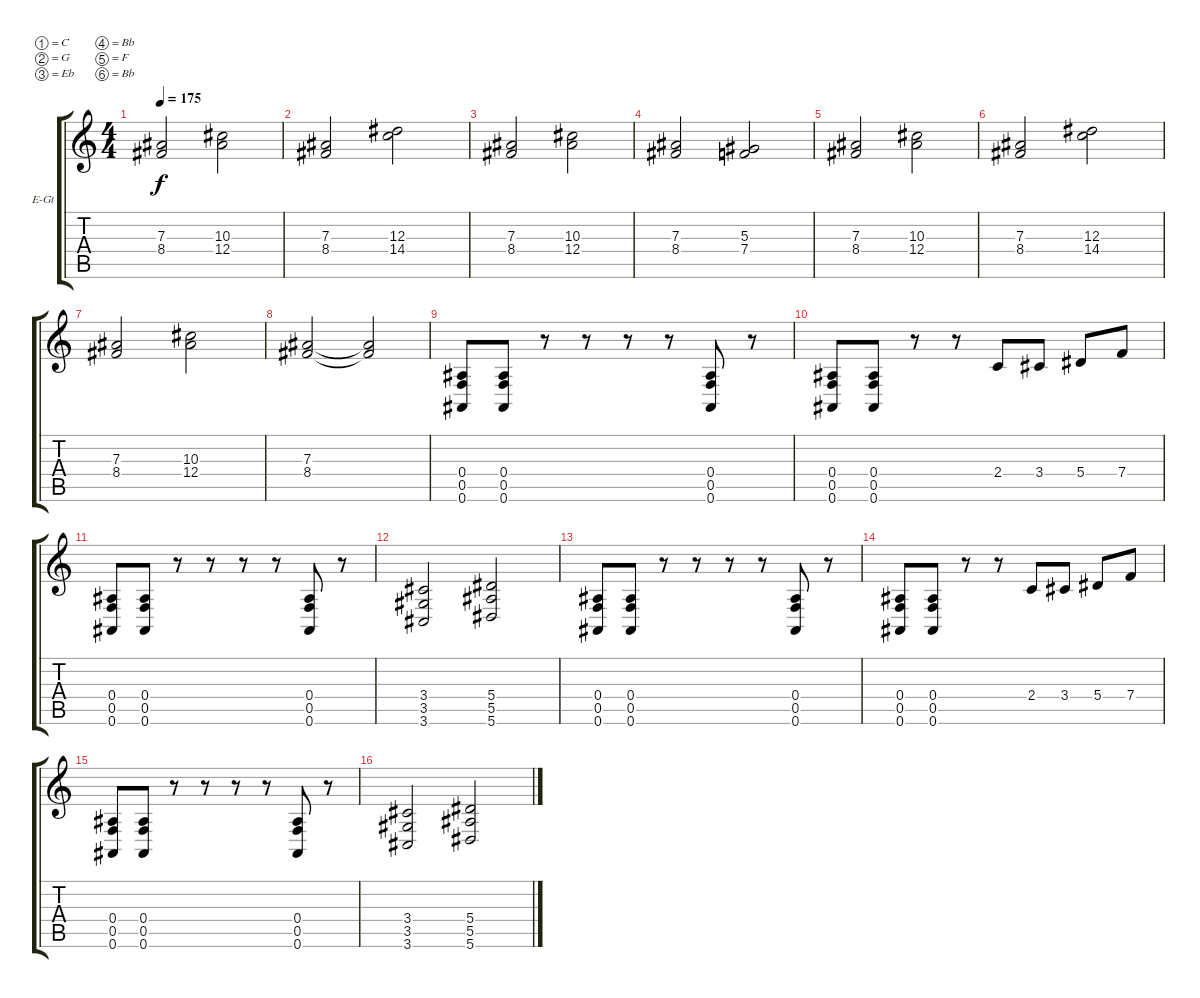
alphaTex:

\bracketExtendMode groupsimilarinstruments
\firstSystemTrackNameOrientation horizontal
\otherSystemsTrackNameOrientation horizontal
\track ("Piste 2" "E-Gt") {instrument distortionguitar}
\staff {score tabs}
\tuning (C4 G3 Eb3 Bb2 F2 Bb1)
\ts (4 4)
\tempo 175
\clef g2
\ks c
(7.3 8.4).2{dy f} (10.3 12.4).2 |
(7.3 8.4).2 (12.3 14.4).2 |
(7.3 8.4).2 (10.3 12.4).2 |
(7.3 8.4).2 (5.3 7.4).2 |
(7.3 8.4).2 (10.3 12.4).2 |
(7.3 8.4).2 (12.3 14.4).2 |
(7.3 8.4).2 (10.3 12.4).2 |
(7.3 8.4).2 (7.3{t} 8.4{t}).2 |
(0.4 0.5 0.6).8 (0.4 0.5 0.6).8 r.8 r.8 r.8 r.8 (0.4 0.5 0.6).8 r.8 |
(0.4 0.5 0.6).8 (0.4 0.5 0.6).8 r.8 r.8 2.4.8 3.4.8 5.4.8 7.4.8 |
(0.4 0.5 0.6).8 (0.4 0.5 0.6).8 r.8 r.8 r.8 r.8 (0.4 0.5 0.6).8 r.8 |
(3.4 3.5 3.6).2 (5.4 5.5 5.6).2 |
(0.4 0.5 0.6).8 (0.4 0.5 0.6).8 r.8 r.8 r.8 r.8 (0.4 0.5 0.6).8 r.8 |
(0.4 0.5 0.6).8 (0.4 0.5 0.6).8 r.8 r.8 2.4.8 3.4.8 5.4.8 7.4.8 |
(0.4 0.5 0.6).8 (0.4 0.5 0.6).8 r.8 r.8 r.8 r.8 (0.4 0.5 0.6).8 r.8 |
(3.4 3.5 3.6).2 (5.4 5.5 5.6).2
